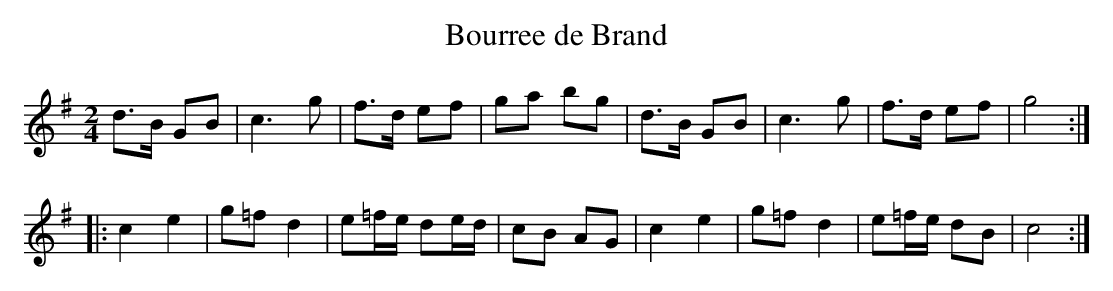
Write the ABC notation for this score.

X:1
T:Bourree de Brand
M:2/4
L:1/8
K:G
d>B GB | c3g | f>d ef | ga bg |\
d>B GB | c3g | f>d ef | g4 :|
|:\
c2e2 | g=fd2 | e=f/2e/2 de/2d/2 | cB AG |\
c2e2 | g=fd2 | e=f/2e/2 dB | c4 :|
